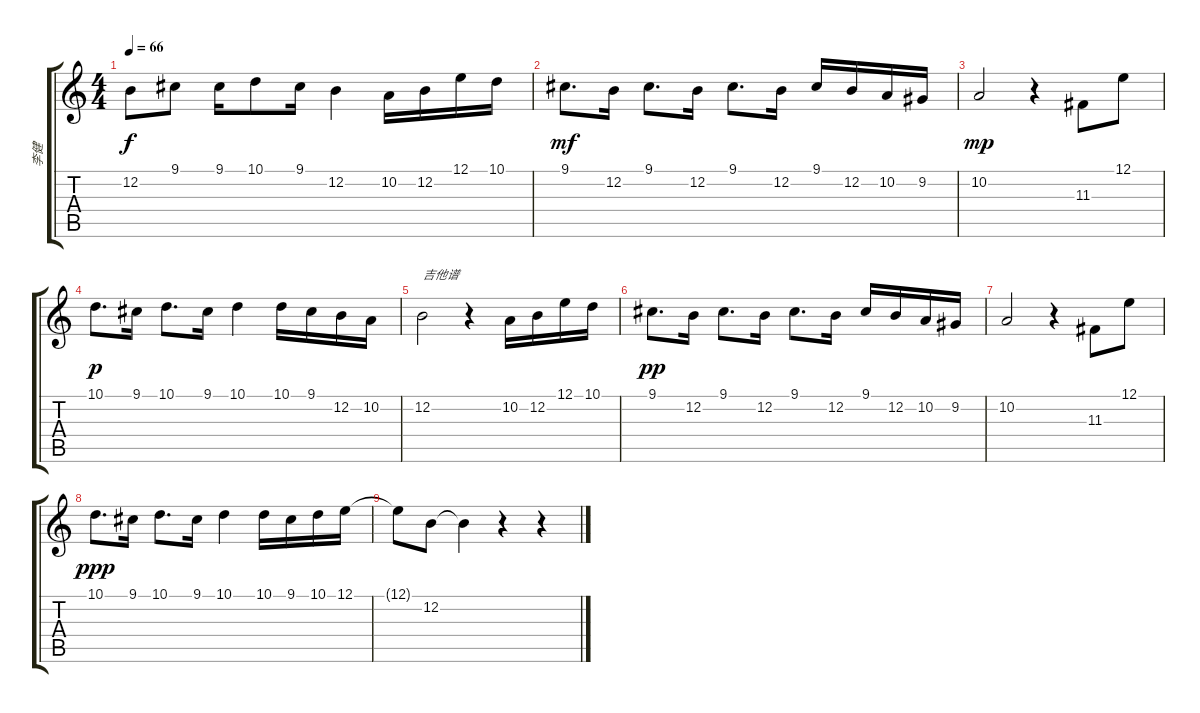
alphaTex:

\track ("李健" "李健") {instrument fx7echoes}
\staff {score tabs}
\tuning (E4 B3 G3 D3 A2 E2) {hide}
\ts (4 4)
\tempo 66
\clef g2
\ks c
12.2.8{dy f} 9.1.8 9.1.16 10.1.8 9.1.16 12.2.4 10.2.16 12.2.16 12.1.16 10.1.16 |
9.1.8{d dy mf} 12.2.16 9.1.8{d} 12.2.16 9.1.8{d} 12.2.16 9.1.16 12.2.16 10.2.16 9.2.16 |
10.2.2{dy mp} r.4 11.3.8 12.1.8 |
10.1.8{d dy p} 9.1.16 10.1.8{d} 9.1.16 10.1.4 10.1.16 9.1.16 12.2.16 10.2.16 |
12.2.2{txt "吉他谱"} r.4 10.2.16 12.2.16 12.1.16 10.1.16 |
9.1.8{d dy pp} 12.2.16 9.1.8{d} 12.2.16 9.1.8{d} 12.2.16 9.1.16 12.2.16 10.2.16 9.2.16 |
10.2.2 r.4 11.3.8 12.1.8 |
10.1.8{d dy ppp} 9.1.16 10.1.8{d} 9.1.16 10.1.4 10.1.16 9.1.16 10.1.16 12.1.16 |
12.1{t}.8 12.2.8 12.2{t}.4 r.4 r.4
